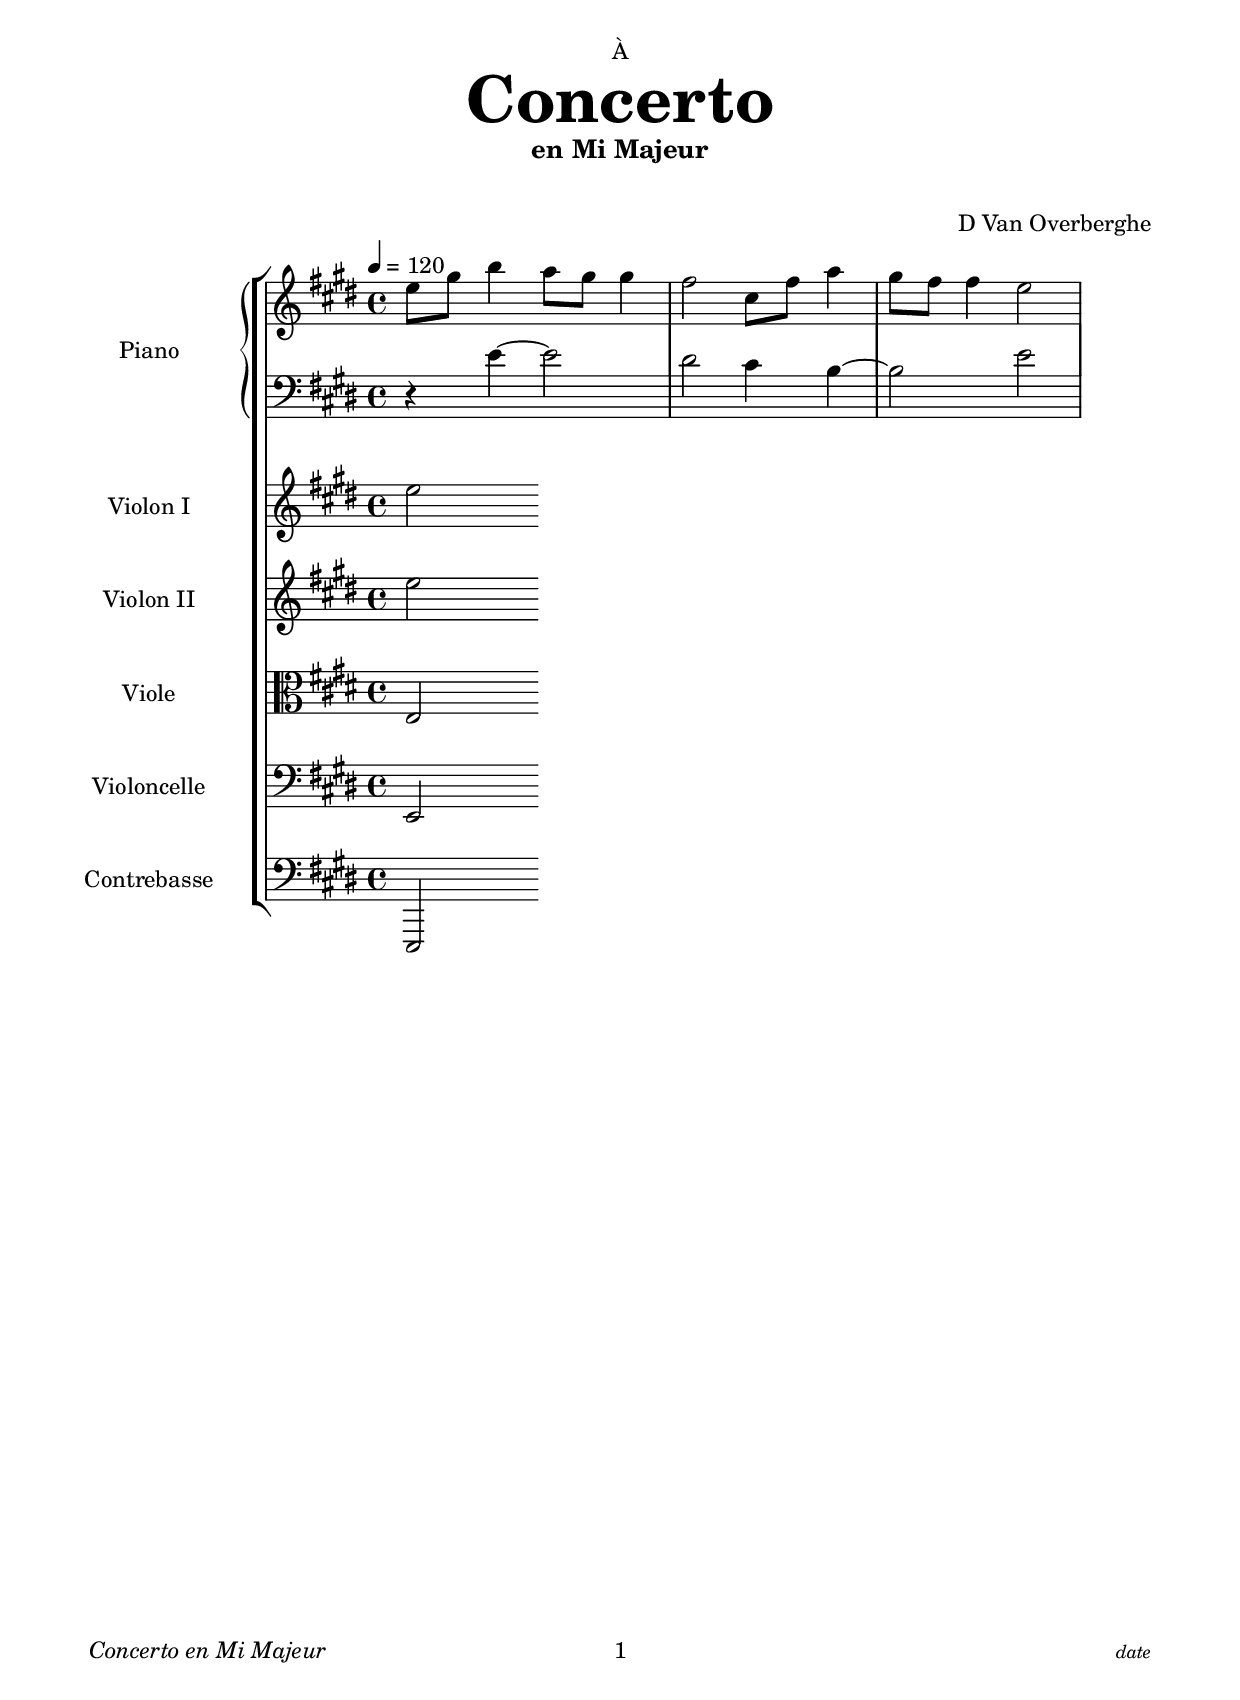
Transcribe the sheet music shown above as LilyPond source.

\version "2.18.2"
\include "articulate.ly"

\header {
	dedication = \markup { \char ##x00C0 "" }
	title = \markup { \vspace #2 \fontsize #5 \bold "Concerto" }
	subtitle = "en Mi Majeur"
	subsubtitle = \markup { \vspace #1 "" }
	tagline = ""
	composer = "D Van Overberghe"
}

\paper {
	top-margin = 20
	bottom-margin = 10
	left-margin = 15
	right-margin = 15
	
	system-system-spacing.basic-distance = #20
	
	print-page-number = ##t
	print-first-page-number = ##t
	oddHeaderMarkup = \markup \null
	evenHeaderMarkup = \markup \null
	oddFooterMarkup = \markup {
		\fill-line {
			\line { \italic { Concerto en Mi Majeur } }
			\center-column {
				\on-the-fly \print-page-number-check-first
				\fromproperty #'page:page-number-string
			}
			\line { \italic \tiny { date } }
		}
		\vspace #1.5
	}
	evenFooterMarkup = \oddFooterMarkup
}

upper = \relative c''
{
	\clef treble
	\key e \major
	\time 4/4
	\tempo 4 = 120
	e8 gis b4 a8 gis gis4 | fis2 cis8 fis a4 | gis8 fis fis4 e2 |
}

lower = \relative c'
{
	\clef bass
	\key e \major
	\time 4/4
	r4 e~ e2 | dis cis4 b~ | b2 e |
}

fviolin = \relative c''
{
	\clef treble
	\key e \major
	\time 4/4
	e
}

sviolin = \relative c''
{
	\clef treble
	\key e \major
	\time 4/4
	e
}

viola = \relative c
{
	\clef alto
	\key e \major
	\time 4/4
	e
}

cello = \relative c,
{
	\clef bass
	\key e \major
	\time 4/4
	e
}

doublebass = \relative c,,
{
	\clef bass
	\key e \major
	\time 4/4
	e
}

\score
{
	\new StaffGroup \with { \override StaffSymbol.ledger-line-thickness = #'(0.5 . 0.1) }
	<<
		\new PianoStaff \with {
			instrumentName = #"Piano"
		}
		<<
			\new Staff = "upper" \upper
			\new Staff = "lower" \lower
		>>
		
		\new Staff = "fviolin" \with {
			instrumentName = #"Violon I"
			midiInstrument = "violin"
		}
		\fviolin
		
		\new Staff = "sviolin" \with {
			instrumentName = #"Violon II"
			midiInstrument = "violin"
		}
		\sviolin
		
		\new Staff = "viola" \with {
			instrumentName = #"Viole"
			midiInstrument = "viola"
		}
		\viola
		
		\new Staff = "cello" \with {
			instrumentName = #"Violoncelle"
			midiInstrument = "cello"
		}
		\cello
		
		\new Staff = "doublebass" \with {
			instrumentName = "Contrebasse"
			midiInstrument = "contrabass"
		}
		\doublebass
	>>
	
	\layout {
		\context {
		\Score
		\override SpacingSpanner.base-shortest-duration = #(ly:make-moment 1/16)
		}
	}
}

\score
{
	\unfoldRepeats \articulate
	\new StaffGroup
	<<
		\new PianoStaff \with {
			instrumentName = #"Piano"
		}
		<<
			\new Staff = "upper" \upper
			\new Staff = "lower" \lower
		>>
		
		\new GrandStaff
		<<
			\new Staff = "fviolin" \with {
				instrumentName = #"Violon I"
				midiInstrument = "violin"
			}
			\fviolin
			
			\new Staff = "sviolin" \with {
				instrumentName = #"Violon II"
				midiInstrument = "violin"
			}
			\sviolin
		>>
		
		\new Staff = "viola" \with {
			instrumentName = #"Viole"
			midiInstrument = "viola"
		}
		\viola
		
		\new Staff = "cello" \with {
			instrumentName = #"Violoncelle"
			midiInstrument = "cello"
		}
		\cello
		
		\new Staff = "doublebass" \with {
			instrumentName = "Contrebasse"
			midiInstrument = "contrabass"
		}
		\doublebass
		
	>>
	\midi { }
}


\paper
{
	top-margin = 10
	indent = 3\cm
}